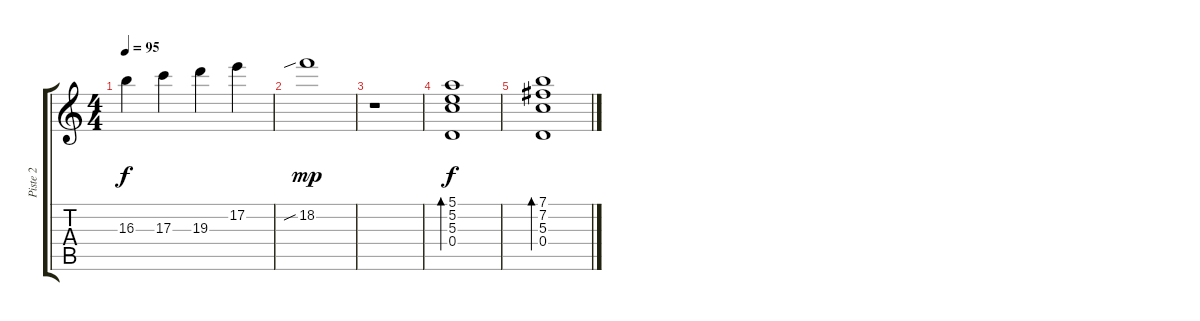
\track ("Piste 2" "Piste 2") {instrument distortionguitar}
\staff {score tabs}
\tuning (E4 B3 G3 D3 A2 E2) {hide}
\ts (4 4)
\tempo 95
\clef g2
\ks c
16.3.4{dy f} 17.3.4 19.3.4 17.2.4 |
18.2{sib}.1{dy mp} |
r.1{volume 6 instrument electricguitarjazz} |
(5.1 5.2 5.3 0.4).1{bd 480 dy f} |
(7.1 7.2 5.3 0.4).1{bd 240}
